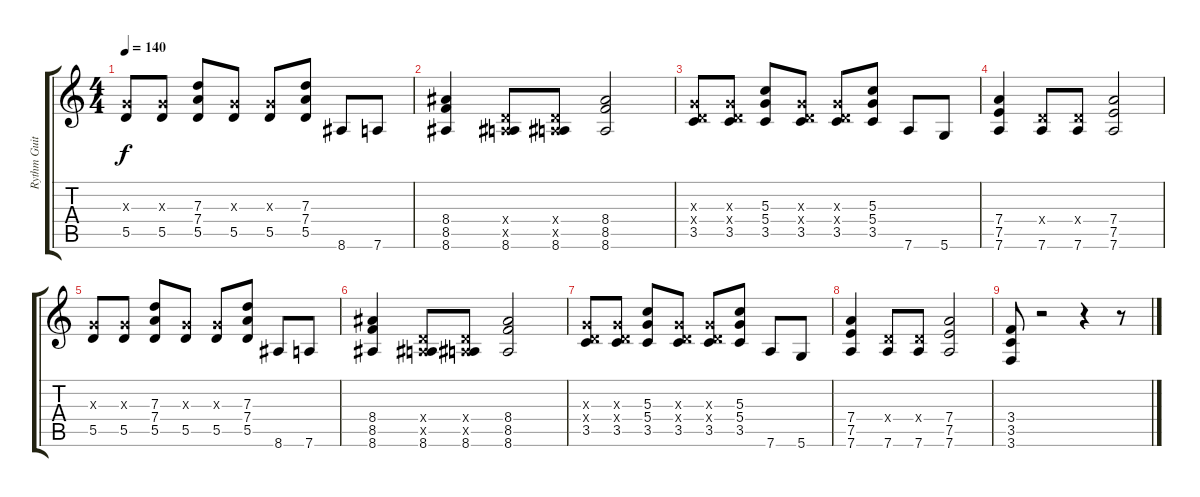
\track ("Rythm Guitar" "Rythm Guit") {instrument distortionguitar}
\staff {score tabs}
\tuning (E4 B3 G3 D3 A2 D2) {hide}
\ts (4 4)
\tempo 140
\clef g2
\ks c
(0.3{x} 5.5).8{dy f} (0.3{x} 5.5).8 (7.3 7.4 5.5).8 (0.3{x} 5.5).8 (0.3{x} 5.5).8 (7.3 7.4 5.5).8 8.6.8 7.6.8 |
(8.4 8.5 8.6).4 (0.4{x} 0.5{x} 8.6).8 (0.4{x} 0.5{x} 8.6).8 (8.4 8.5 8.6).2 |
(0.3{x} 0.4{x} 3.5).8 (0.3{x} 0.4{x} 3.5).8 (5.3 5.4 3.5).8 (0.3{x} 0.4{x} 3.5).8 (0.3{x} 0.4{x} 3.5).8 (5.3 5.4 3.5).8 7.6.8 5.6.8 |
(7.4 7.5 7.6).4 (0.4{x} 7.6).8 (0.4{x} 7.6).8 (7.4 7.5 7.6).2 |
(0.3{x} 5.5).8 (0.3{x} 5.5).8 (7.3 7.4 5.5).8 (0.3{x} 5.5).8 (0.3{x} 5.5).8 (7.3 7.4 5.5).8 8.6.8 7.6.8 |
(8.4 8.5 8.6).4 (0.4{x} 0.5{x} 8.6).8 (0.4{x} 0.5{x} 8.6).8 (8.4 8.5 8.6).2 |
(0.3{x} 0.4{x} 3.5).8 (0.3{x} 0.4{x} 3.5).8 (5.3 5.4 3.5).8 (0.3{x} 0.4{x} 3.5).8 (0.3{x} 0.4{x} 3.5).8 (5.3 5.4 3.5).8 7.6.8 5.6.8 |
(7.4 7.5 7.6).4 (0.4{x} 7.6).8 (0.4{x} 7.6).8 (7.4 7.5 7.6).2 |
(3.4 3.5 3.6).8 r.2 r.4 r.8
